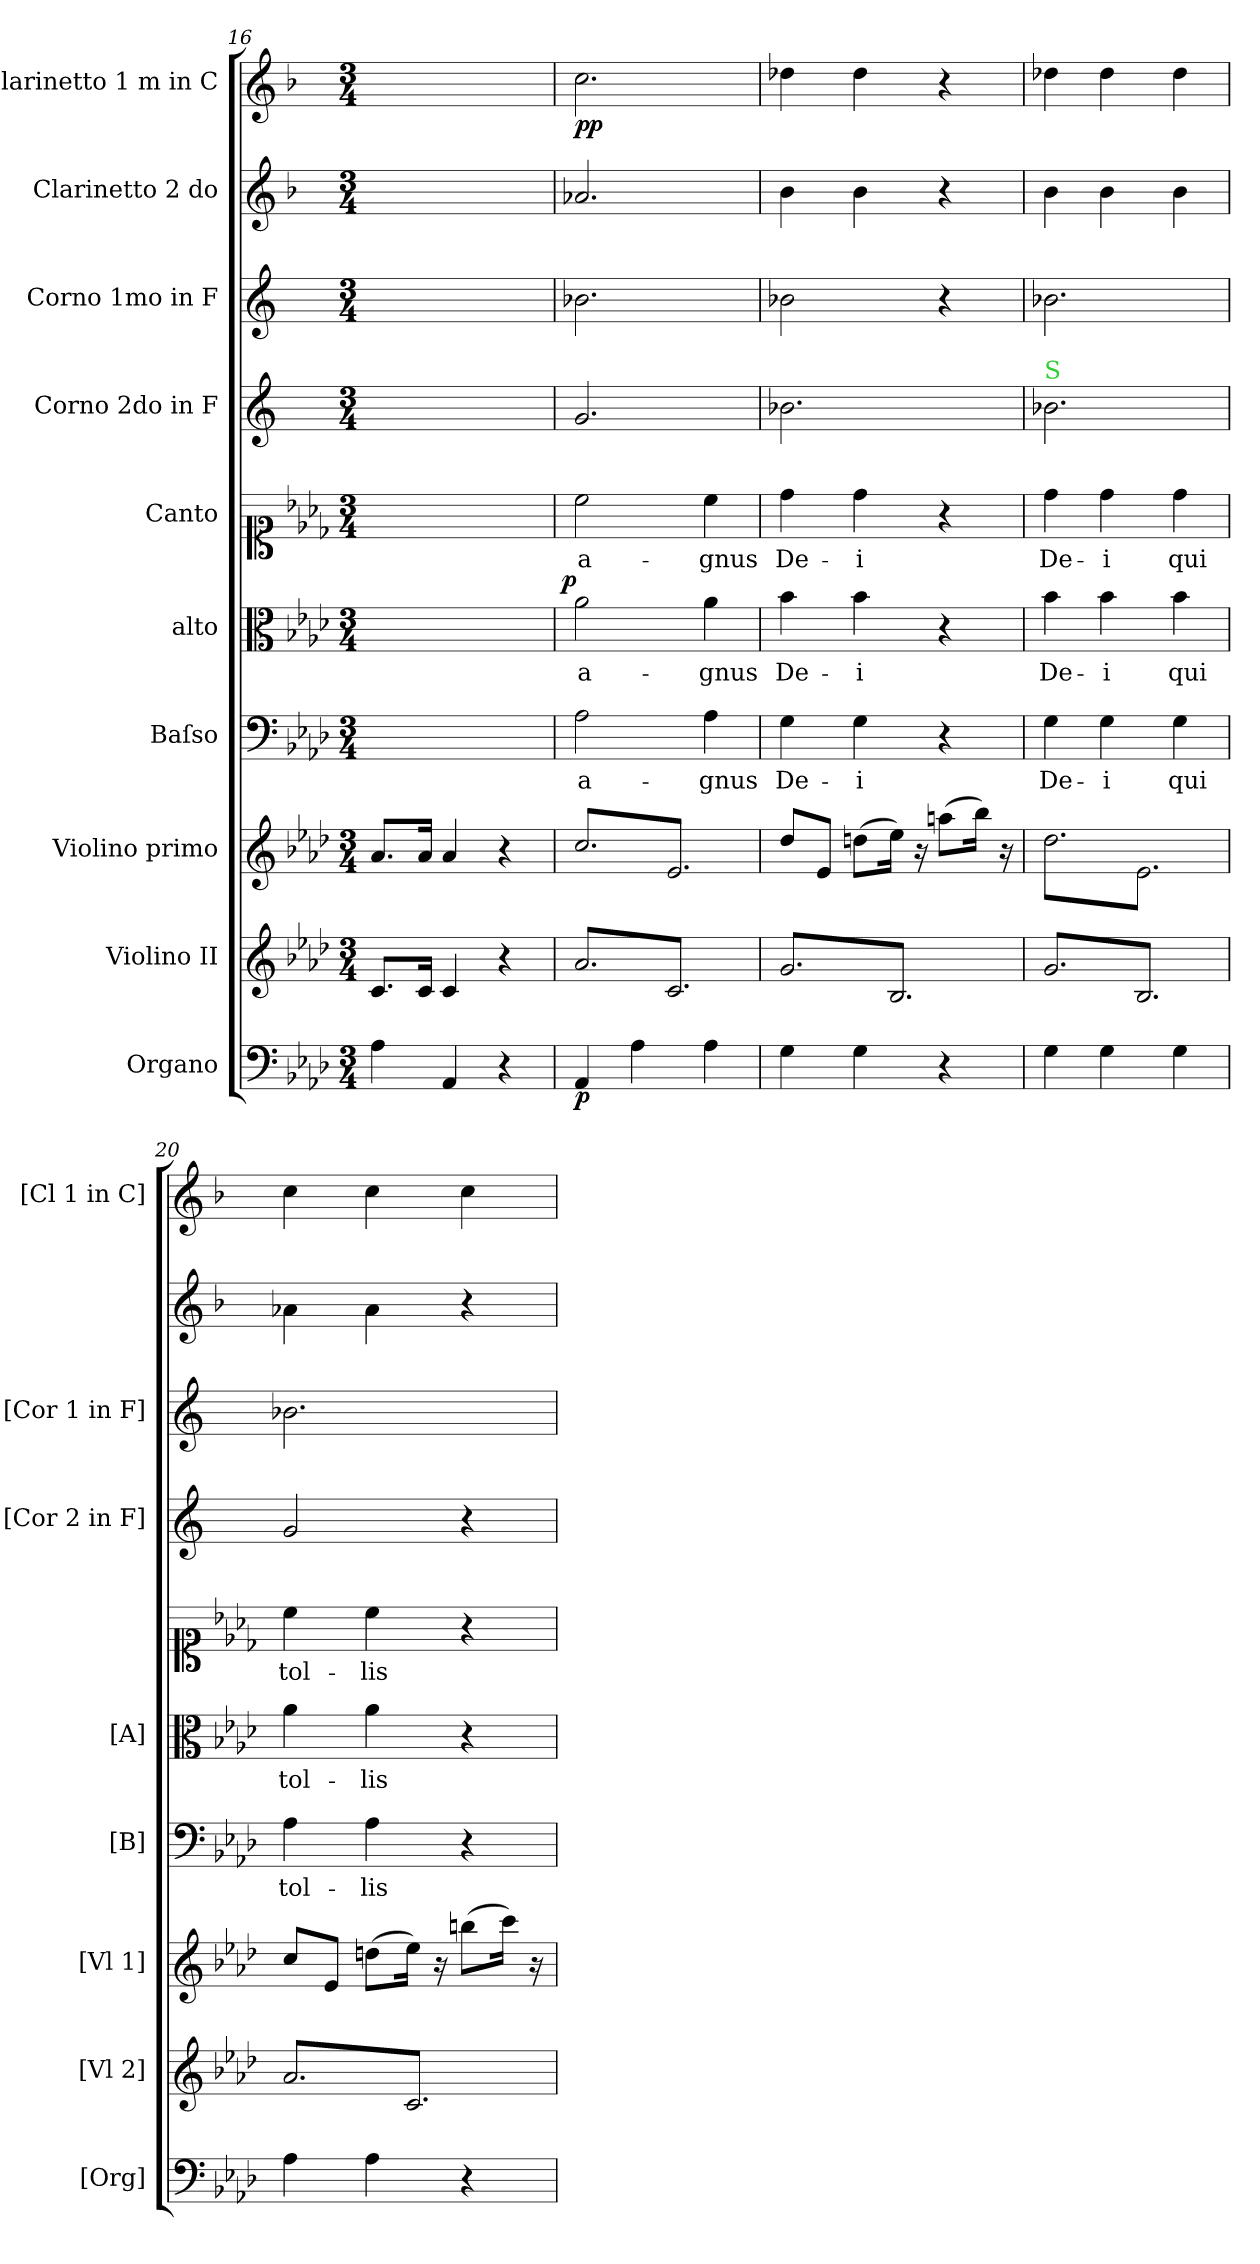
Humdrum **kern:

**kern	**dynam	**kern	**kern	**kern	**text	**kern	**text	**dynam	**kern	**text	**kern	**kern	**kern	**kern	**dynam
*part10	*part10	*part9	*part8	*part7	*part7	*part6	*part6	*part6	*part5	*part5	*part4	*part3	*part2	*part1	*part1
*staff10	*staff10	*staff9	*staff8	*staff7	*staff7	*staff6	*staff6	*staff6	*staff5	*staff5	*staff4	*staff3	*staff2	*staff1	*staff1
*I"Organo	*	*I"Violino II	*I"Violino primo	*I"Baſso	*	*I"alto	*	*	*I"Canto	*	*I"Corno 2do in F	*I"Corno 1mo in F	*I"Clarinetto 2 do	*I"Clarinetto 1 m in C	*
*I'[Org]	*	*I'[Vl 2]	*I'[Vl 1]	*I'[B]	*	*I'[A]	*	*	*	*	*I'[Cor 2 in F]	*I'[Cor 1 in F]	*	*I'[Cl 1 in C]	*
*clefF4	*	*clefG2	*clefG2	*clefF4	*	*clefC3	*	*	*clefC1	*	*clefG2	*clefG2	*clefG2	*clefG2	*
*	*	*	*	*	*	*	*	*	*	*	*ITrd4c7	*ITrd4c7	*	*	*
*k[b-e-a-d-]	*	*k[b-e-a-d-]	*k[b-e-a-d-]	*k[b-e-a-d-]	*	*k[b-e-a-d-]	*	*	*k[b-e-a-d-]	*	*k[b-]	*k[b-]	*k[b-]	*k[b-]	*
*M3/4	*	*M3/4	*M3/4	*M3/4	*	*M3/4	*	*	*M3/4	*	*M3/4	*M3/4	*M3/4	*M3/4	*
=16	=16	=16	=16	=16	=16	=16	=16	=16	=16	=16	=16	=16	=16	=16	=16
4A-\	.	8.c/L	8.a-/L	2.ryy	.	2.ryy	.	.	2.ryy	.	2.ryy	2.ryy	2.ryy	2.ryy	.
.	.	16c/Jk	16a-/Jk	.	.	.	.	.	.	.	.	.	.	.	.
4AA-/	.	4c/	4a-/	.	.	.	.	.	.	.	.	.	.	.	.
4r	.	4r	4r	.	.	.	.	.	.	.	.	.	.	.	.
=17	=17	=17	=17	=17	=17	=17	=17	=17	=17	=17	=17	=17	=17	=17	=17
!	!LO:DY:b	!	!	!	!	!	!	!LO:DY:b:rj	!	!	!	!	!	!	!
*	*	*tremolo	*	*	*	*	*	*	*	*	*	*	*	*	*
*	*	*	*tremolo	*	*	*	*	*	*	*	*	*	*	*	*
4AA-/	p	8a-/L	8cc/L	2A-\	a-	2a-\	a-	p	2cc\	a-	2.c/	2.e-X\	2.a-X/	2.cc\	pp
.	.	8c/	8e-/	.	.	.	.	.	.	.	.	.	.	.	.
4A-\	.	8a-/	8cc/	.	.	.	.	.	.	.	.	.	.	.	.
.	.	8c/	8e-/	.	.	.	.	.	.	.	.	.	.	.	.
4A-\	.	8a-/	8cc/	4A-\	-gnus	4a-\	-gnus	.	4cc\	-gnus	.	.	.	.	.
.	.	8c/J	8e-/J	.	.	.	.	.	.	.	.	.	.	.	.
*	*	*	*Xtremolo	*	*	*	*	*	*	*	*	*	*	*	*
=18	=18	=18	=18	=18	=18	=18	=18	=18	=18	=18	=18	=18	=18	=18	=18
4G\	.	8g/L	8dd-/L	4G\	De-	4b-\	De-	.	4dd-\	De-	2.e-X\	2e-X\	4b-\	4dd-X\	.
.	.	8B-/	8e-/J	.	.	.	.	.	.	.	.	.	.	.	.
4G\	.	8g/	(8ddn\L	4G\	-i	4b-\	-i	.	4dd-\	-i	.	.	4b-\	4dd-\	.
.	.	8B-/	16ee-\Jk)	.	.	.	.	.	.	.	.	.	.	.	.
.	.	.	16r	.	.	.	.	.	.	.	.	.	.	.	.
4r	.	8g/	(8aan\L	4r	.	4r	.	.	4r	.	.	4r	4r	4r	.
.	.	8B-/J	16bb-\Jk)	.	.	.	.	.	.	.	.	.	.	.	.
.	.	.	16r	.	.	.	.	.	.	.	.	.	.	.	.
=19	=19	=19	=19	=19	=19	=19	=19	=19	=19	=19	=19	=19	=19	=19	=19
!	!	!	!	!	!	!	!	!	!	!	!LO:TX:a:color=limegreen:t=S	!	!	!	!
!	!	!	!LO:TX:a:color=crimson:t=⚠	!	!	!	!	!	!	!	!	!	!	!	!
*	*	*	*tremolo	*	*	*	*	*	*	*	*	*	*	*	*
4G\	.	8g/L	8dd-\L	4G\	De-	4b-\	De-	.	4dd-\	De-	2.e-X\	2.e-X\	4b-\	4dd-X\	.
.	.	8B-/	8e-\	.	.	.	.	.	.	.	.	.	.	.	.
4G\	.	8g/	8dd-\	4G\	-i	4b-\	-i	.	4dd-\	-i	.	.	4b-\	4dd-\	.
.	.	8B-/	8e-\	.	.	.	.	.	.	.	.	.	.	.	.
4G\	.	8g/	8dd-\	4G\	qui	4b-\	qui	.	4dd-\	qui	.	.	4b-\	4dd-\	.
.	.	8B-/J	8e-\J	.	.	.	.	.	.	.	.	.	.	.	.
*	*	*	*Xtremolo	*	*	*	*	*	*	*	*	*	*	*	*
=20	=20	=20	=20	=20	=20	=20	=20	=20	=20	=20	=20	=20	=20	=20	=20
4A-\	.	8a-/L	8cc/L	4A-\	tol-	4a-\	tol-	.	4cc\	tol-	2c/	2.e-X\	4a-X\	4cc\	.
.	.	8c/	8e-/J	.	.	.	.	.	.	.	.	.	.	.	.
4A-\	.	8a-/	(8ddn\L	4A-\	-lis	4a-\	-lis	.	4cc\	-lis	.	.	4a-\	4cc\	.
.	.	8c/	16ee-\Jk)	.	.	.	.	.	.	.	.	.	.	.	.
.	.	.	16r	.	.	.	.	.	.	.	.	.	.	.	.
4r	.	8a-/	(8bbn\L	4r	.	4r	.	.	4r	.	4r	.	4r	4cc\	.
.	.	8c/J	16ccc\Jk)	.	.	.	.	.	.	.	.	.	.	.	.
*	*	*Xtremolo	*	*	*	*	*	*	*	*	*	*	*	*	*
.	.	.	16r	.	.	.	.	.	.	.	.	.	.	.	.
.	.	.	.	.	.	.	.	.	.	.	.	.	.	.	.
.	.	.	.	.	.	.	.	.	.	.	.	.	.	.	.
.	.	.	.	.	.	.	.	.	.	.	.	.	.	.	.
=	=	=	=	=	=	=	=	=	=	=	=	=	=	=	=
*-	*-	*-	*-	*-	*-	*-	*-	*-	*-	*-	*-	*-	*-	*-	*-
